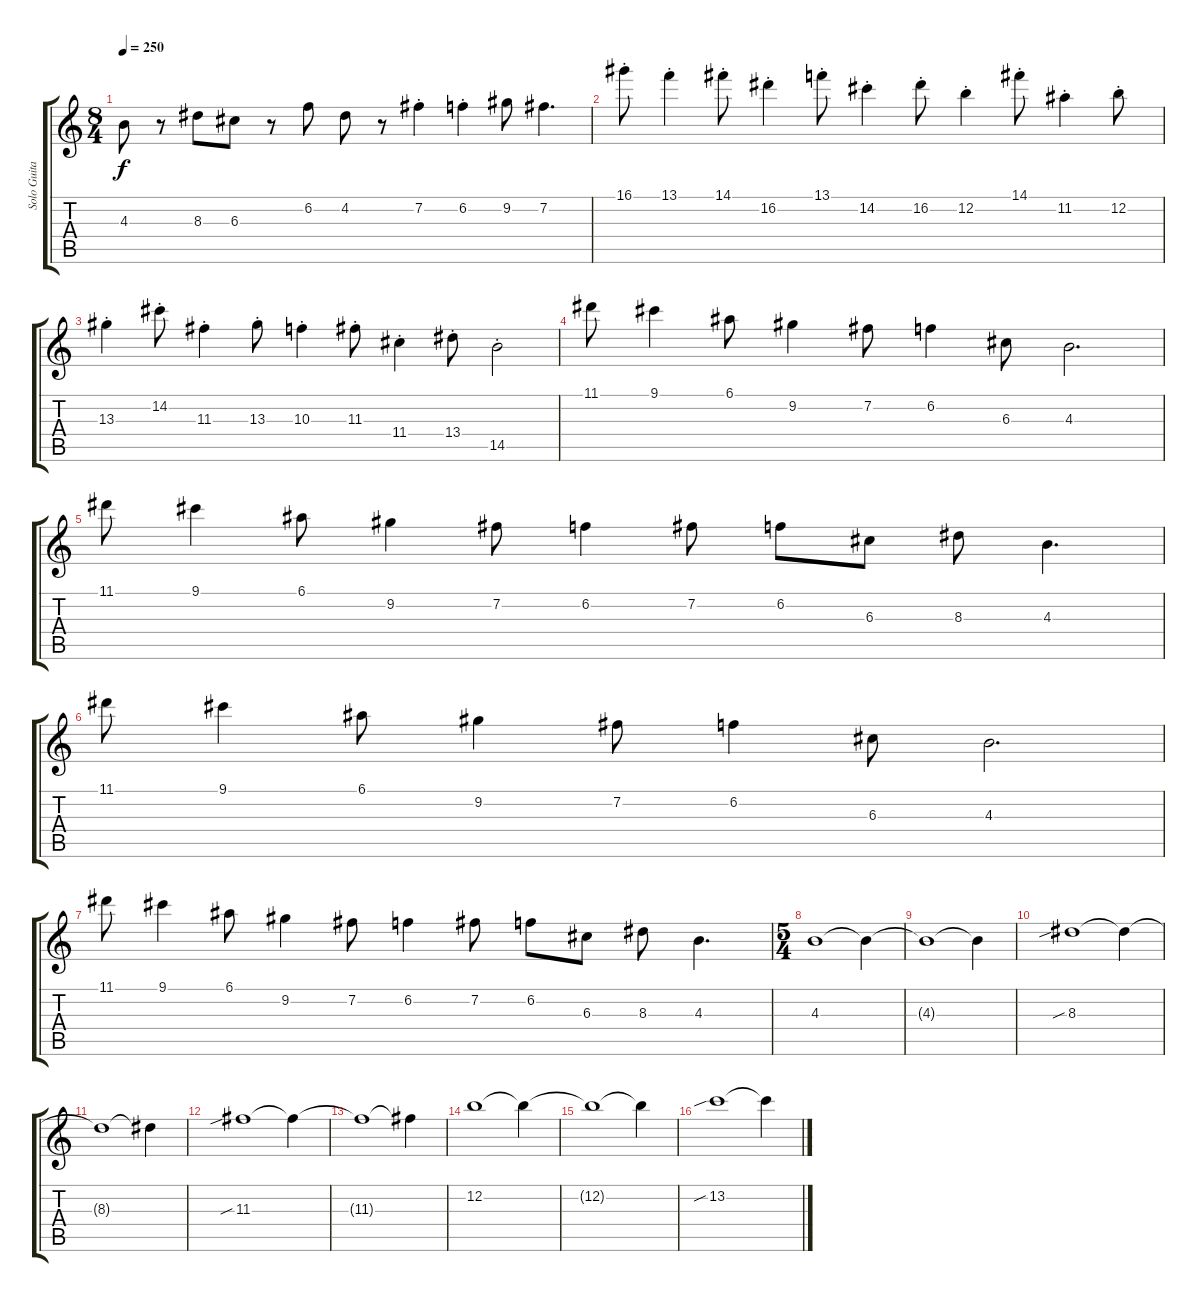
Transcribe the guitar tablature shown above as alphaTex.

\track ("Solo Guitar" "Solo Guita") {instrument overdrivenguitar}
\staff {score tabs}
\tuning (E4 B3 G3 D3 A2 E2) {hide}
\ts (8 4)
\tempo 250
\clef g2
\ks c
4.3.8{dy f} r.8 8.3.8 6.3.8 r.8 6.2.8 4.2.8 r.8 7.2{st}.4 6.2{st}.4 9.2.8 7.2.4{d} |
16.1{st}.8 13.1{st}.4 14.1{st}.8 16.2{st}.4 13.1{st}.8 14.2{st}.4 16.2{st}.8 12.2{st}.4 14.1{st}.8 11.2{st}.4 12.2{st}.8 |
13.3{st}.4 14.2{st}.8 11.3{st}.4 13.3{st}.8 10.3{st}.4 11.3{st}.8 11.4{st}.4 13.4{st}.8 14.5{st}.2 |
11.1.8 9.1.4 6.1.8 9.2.4 7.2.8 6.2.4 6.3.8 4.3.2{d} |
11.1.8 9.1.4 6.1.8 9.2.4 7.2.8 6.2.4 7.2.8 6.2.8 6.3.8 8.3.8 4.3.4{d} |
11.1.8 9.1.4 6.1.8 9.2.4 7.2.8 6.2.4 6.3.8 4.3.2{d} |
11.1.8 9.1.4 6.1.8 9.2.4 7.2.8 6.2.4 7.2.8 6.2.8 6.3.8 8.3.8 4.3.4{d} |
\ts (5 4)
4.3.1 4.3{t}.4 |
4.3{t}.1 4.3{t}.4 |
8.3{sib}.1 8.3{t}.4 |
8.3{t}.1 8.3{t}.4 |
11.3{sib}.1 11.3{t}.4 |
11.3{t}.1 11.3{t}.4 |
12.2.1 12.2{t}.4 |
12.2{t}.1 12.2{t}.4 |
13.2{sib}.1 13.2{t}.4
